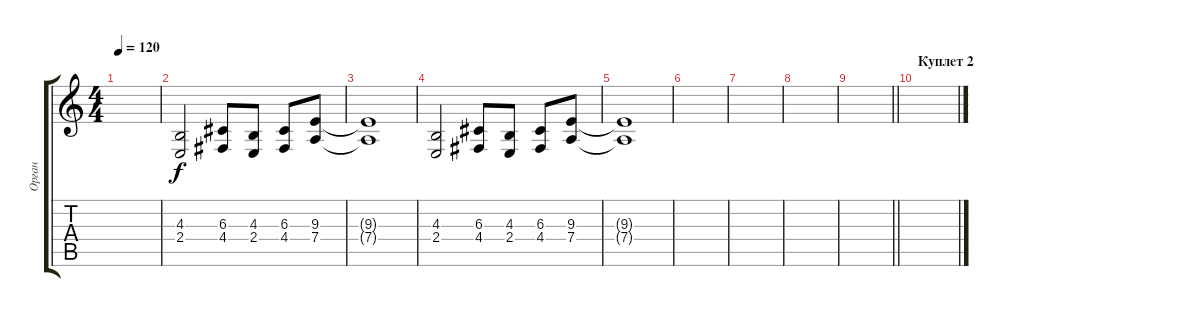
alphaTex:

\track ("Орган" "Орган") {instrument reedorgan}
\staff {score tabs}
\tuning (E4 B3 G3 D3 A2 E2) {hide}
\ts (4 4)
\tempo 120
\clef g2
\ks c
|
(4.3 2.4).2 (6.3 4.4).8 (4.3 2.4).8 (6.3 4.4).8 (9.3 7.4).8 |
(9.3{t} 7.4{t}).1 |
(4.3 2.4).2 (6.3 4.4).8 (4.3 2.4).8 (6.3 4.4).8 (9.3 7.4).8 |
(9.3{t} 7.4{t}).1 |
|
|
|
\barLineRight lightlight
|
\section ("" "Куплет 2")
